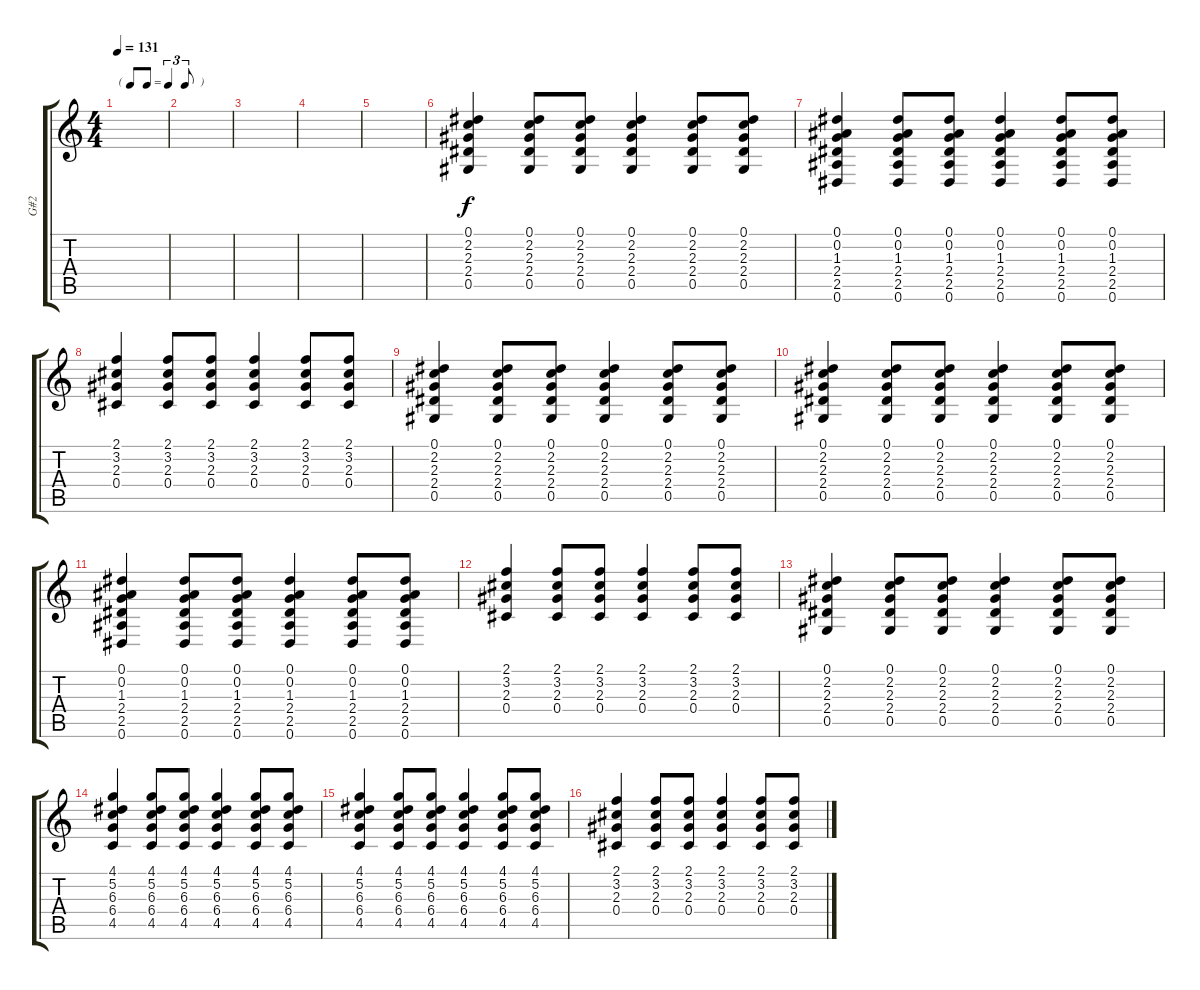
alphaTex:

\track ("G#2" "G#2") {instrument electricguitarjazz}
\staff {score tabs}
\tuning (Eb4 Bb3 Gb3 Db3 Ab2 Eb2) {hide}
\ts (4 4)
\tf triplet8th
\tempo 131
\clef g2
\ks c
|
|
|
|
|
(0.1 2.2 2.3 2.4 0.5).4 (0.1 2.2 2.3 2.4 0.5).8 (0.1 2.2 2.3 2.4 0.5).8 (0.1 2.2 2.3 2.4 0.5).4 (0.1 2.2 2.3 2.4 0.5).8 (0.1 2.2 2.3 2.4 0.5).8 |
(0.1 0.2 1.3 2.4 2.5 0.6).4 (0.1 0.2 1.3 2.4 2.5 0.6).8 (0.1 0.2 1.3 2.4 2.5 0.6).8 (0.1 0.2 1.3 2.4 2.5 0.6).4 (0.1 0.2 1.3 2.4 2.5 0.6).8 (0.1 0.2 1.3 2.4 2.5 0.6).8 |
(2.1 3.2 2.3 0.4).4 (2.1 3.2 2.3 0.4).8 (2.1 3.2 2.3 0.4).8 (2.1 3.2 2.3 0.4).4 (2.1 3.2 2.3 0.4).8 (2.1 3.2 2.3 0.4).8 |
(0.1 2.2 2.3 2.4 0.5).4 (0.1 2.2 2.3 2.4 0.5).8 (0.1 2.2 2.3 2.4 0.5).8 (0.1 2.2 2.3 2.4 0.5).4 (0.1 2.2 2.3 2.4 0.5).8 (0.1 2.2 2.3 2.4 0.5).8 |
(0.1 2.2 2.3 2.4 0.5).4 (0.1 2.2 2.3 2.4 0.5).8 (0.1 2.2 2.3 2.4 0.5).8 (0.1 2.2 2.3 2.4 0.5).4 (0.1 2.2 2.3 2.4 0.5).8 (0.1 2.2 2.3 2.4 0.5).8 |
(0.1 0.2 1.3 2.4 2.5 0.6).4 (0.1 0.2 1.3 2.4 2.5 0.6).8 (0.1 0.2 1.3 2.4 2.5 0.6).8 (0.1 0.2 1.3 2.4 2.5 0.6).4 (0.1 0.2 1.3 2.4 2.5 0.6).8 (0.1 0.2 1.3 2.4 2.5 0.6).8 |
(2.1 3.2 2.3 0.4).4 (2.1 3.2 2.3 0.4).8 (2.1 3.2 2.3 0.4).8 (2.1 3.2 2.3 0.4).4 (2.1 3.2 2.3 0.4).8 (2.1 3.2 2.3 0.4).8 |
(0.1 2.2 2.3 2.4 0.5).4 (0.1 2.2 2.3 2.4 0.5).8 (0.1 2.2 2.3 2.4 0.5).8 (0.1 2.2 2.3 2.4 0.5).4 (0.1 2.2 2.3 2.4 0.5).8 (0.1 2.2 2.3 2.4 0.5).8 |
(4.1 5.2 6.3 6.4 4.5).4 (4.1 5.2 6.3 6.4 4.5).8 (4.1 5.2 6.3 6.4 4.5).8 (4.1 5.2 6.3 6.4 4.5).4 (4.1 5.2 6.3 6.4 4.5).8 (4.1 5.2 6.3 6.4 4.5).8 |
(4.1 5.2 6.3 6.4 4.5).4 (4.1 5.2 6.3 6.4 4.5).8 (4.1 5.2 6.3 6.4 4.5).8 (4.1 5.2 6.3 6.4 4.5).4 (4.1 5.2 6.3 6.4 4.5).8 (4.1 5.2 6.3 6.4 4.5).8 |
(2.1 3.2 2.3 0.4).4 (2.1 3.2 2.3 0.4).8 (2.1 3.2 2.3 0.4).8 (2.1 3.2 2.3 0.4).4 (2.1 3.2 2.3 0.4).8 (2.1 3.2 2.3 0.4).8
